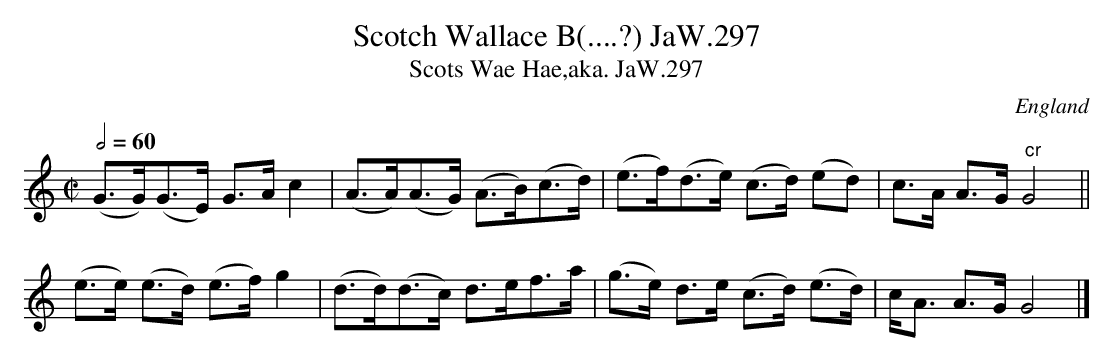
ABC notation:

X:1
T:Scotch Wallace B(....?) JaW.297
T:Scots Wae Hae,aka. JaW.297
L:1/8
M:C|
O:England
Q:1/2=60
K:C
(G>G)(G>E) G>A c2|(A>A)(A>G) (A>B)(c>d)|\
(e>f)(d>e) (c>d) (ed)|c>A A>G " cr"G4||!
(e>e) (e>d) (e>f) g2|(d>d)(d>c) d>ef>a|\
(g>e) d>e (c>d) (e>d)|c<A A>G G4|]
